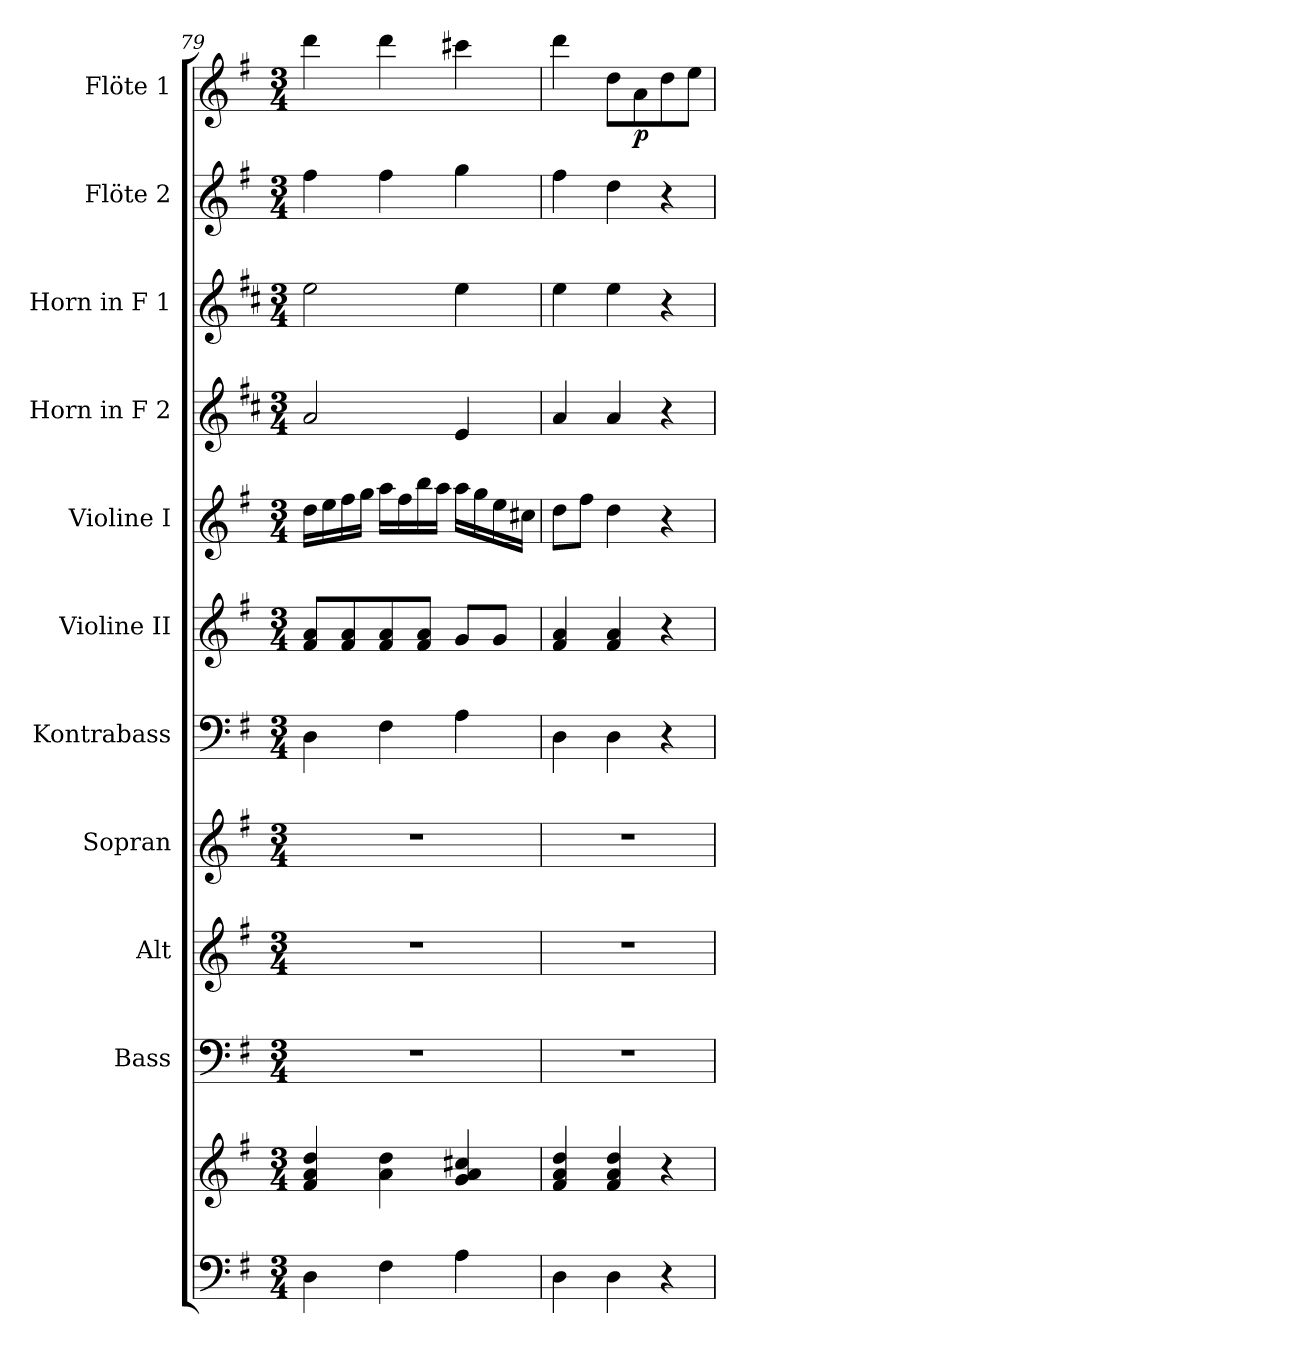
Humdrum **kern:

**kern	**kern	**kern	**kern	**kern	**kern	**kern	**kern	**kern	**kern	**kern	**kern	**dynam
*part11	*part11	*part10	*part9	*part8	*part7	*part6	*part5	*part4	*part3	*part2	*part1	*part1
*staff12	*staff11	*staff10	*staff9	*staff8	*staff7	*staff6	*staff5	*staff4	*staff3	*staff2	*staff1	*staff1
*	*	*I"Bass	*I"Alt	*I"Sopran	*I"Kontrabass	*I"Violine II	*I"Violine I	*I"Horn in F 2	*I"Horn in F 1	*I"Flöte 2	*I"Flöte 1	*
*	*	*I'B.	*I'A.	*I'S.	*I'Kb.	*I'Vl. II	*I'Vl. I	*	*	*I'Fl. 2	*I'Fl. 1	*
*clefF4	*clefG2	*clefF4	*clefG2	*clefG2	*clefF4	*clefG2	*clefG2	*clefG2	*clefG2	*clefG2	*clefG2	*
*	*	*	*	*	*ITrd7c12	*	*	*ITrd4c7	*ITrd4c7	*	*	*
*k[f#]	*k[f#]	*k[f#]	*k[f#]	*k[f#]	*k[f#]	*k[f#]	*k[f#]	*k[f#]	*k[f#]	*k[f#]	*k[f#]	*
*G:	*G:	*G:	*G:	*G:	*G:	*G:	*G:	*G:	*G:	*G:	*G:	*
*M3/4	*M3/4	*M3/4	*M3/4	*M3/4	*M3/4	*M3/4	*M3/4	*M3/4	*M3/4	*M3/4	*M3/4	*
=79	=79	=79	=79	=79	=79	=79	=79	=79	=79	=79	=79	=79
4D\	4f#/ 4a/ 4dd/	2.r	2.r	2.r	4DD\	8f#/ 8a/L	16dd\LL	2d/	2a\	4ff#\	4ddd\	.
.	.	.	.	.	.	.	16ee\	.	.	.	.	.
.	.	.	.	.	.	8f#/ 8a/	16ff#\	.	.	.	.	.
.	.	.	.	.	.	.	16gg\JJ	.	.	.	.	.
4F#\	4a\ 4dd\	.	.	.	4FF#\	8f#/ 8a/	16aa\LL	.	.	4ff#\	4ddd\	.
.	.	.	.	.	.	.	16ff#\	.	.	.	.	.
.	.	.	.	.	.	8f#/ 8a/J	16bb\	.	.	.	.	.
.	.	.	.	.	.	.	16aa\JJ	.	.	.	.	.
4A\	4g/ 4a/ 4cc#X/	.	.	.	4AA\	8g/L	16aa\LL	4A/	4a\	4gg\	4ccc#X\	.
.	.	.	.	.	.	.	16gg\	.	.	.	.	.
.	.	.	.	.	.	8g/J	16ee\	.	.	.	.	.
.	.	.	.	.	.	.	16cc#X\JJ	.	.	.	.	.
=80	=80	=80	=80	=80	=80	=80	=80	=80	=80	=80	=80	=80
4D\	4f#/ 4a/ 4dd/	2.r	2.r	2.r	4DD\	4f#/ 4a/	8dd\L	4d/	4a\	4ff#\	4ddd\	.
.	.	.	.	.	.	.	8ff#\J	.	.	.	.	.
4D\	4f#/ 4a/ 4dd/	.	.	.	4DD\	4f#/ 4a/	4dd\	4d/	4a\	4dd\	8dd\L	.
!	!	!	!	!	!	!	!	!	!	!	!	!LO:DY:b
.	.	.	.	.	.	.	.	.	.	.	8a\	p
4r	4r	.	.	.	4r	4r	4r	4r	4r	4r	8dd\	.
.	.	.	.	.	.	.	.	.	.	.	8ee\J	.
=	=	=	=	=	=	=	=	=	=	=	=	=
*-	*-	*-	*-	*-	*-	*-	*-	*-	*-	*-	*-	*-
